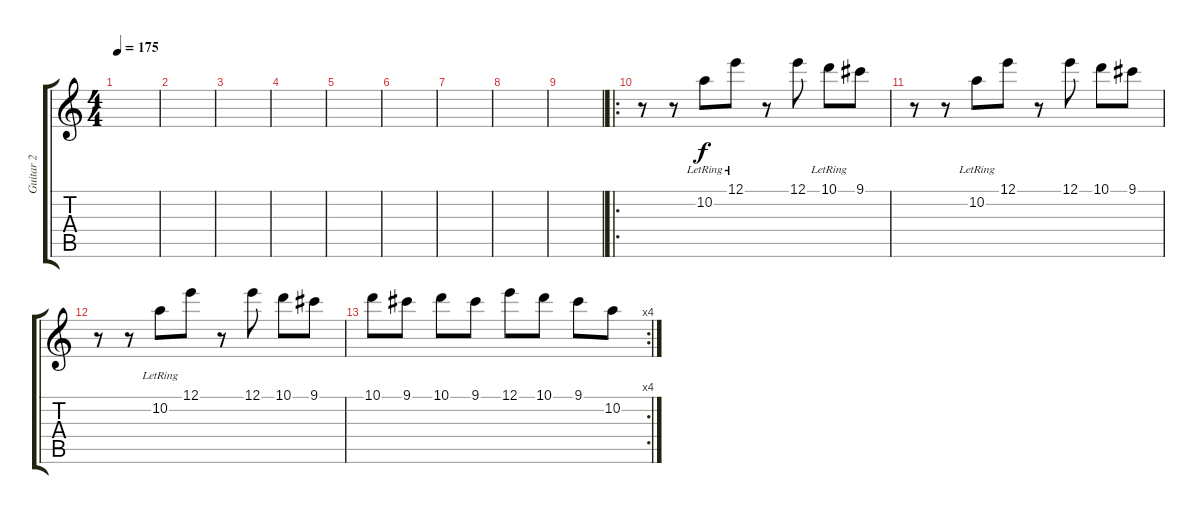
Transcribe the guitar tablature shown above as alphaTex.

\track ("Guitar 2" "Guitar 2") {instrument distortionguitar}
\staff {score tabs}
\tuning (E4 B3 G3 D3 A2 E2) {hide}
\ts (4 4)
\tempo 175
\clef g2
\ks c
|
|
|
|
|
|
|
|
|
\ro
r.8{balance 11 instrument overdrivenguitar} r.8 10.2{lr}.8 12.1{lr}.8 r.8 12.1.8 10.1{lr}.8 9.1.8 |
r.8 r.8 10.2{lr}.8 12.1.8 r.8 12.1.8 10.1.8 9.1.8 |
r.8 r.8 10.2{lr}.8 12.1.8 r.8 12.1.8 10.1.8 9.1.8 |
\rc 4
10.1.8 9.1.8 10.1.8 9.1.8 12.1.8 10.1.8 9.1.8 10.2.8
